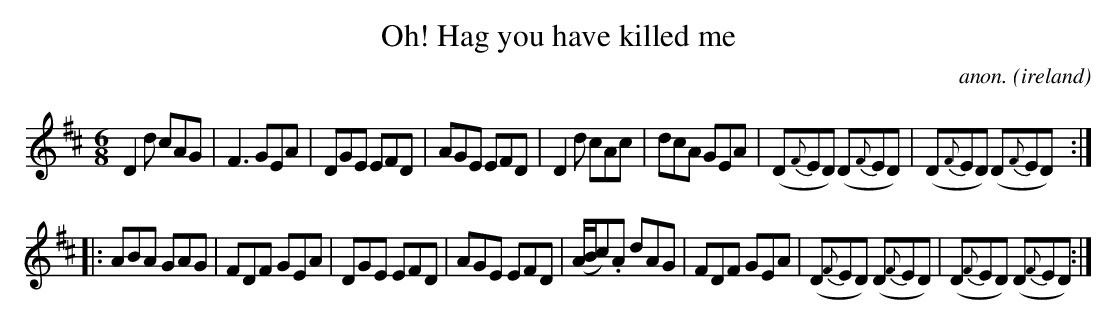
X:1
T:Oh! Hag you have killed me
O:ireland
C:anon.
M:6/8
L:1/8
K:D
D2d cAG|F3 GEA|DGE EFD|AGE EFD|D2d cAc|dcA GEA|(D{F}ED) (D{F}ED)|(D{F}ED) (D{F}ED):|
|:ABA GAG|FDF GEA|DGE EFD|AGE EFD|(A/B/c).A dAG|FDF GEA|(D{F}ED) (D{F}ED)|(D{F}ED) (D{F}ED):|
